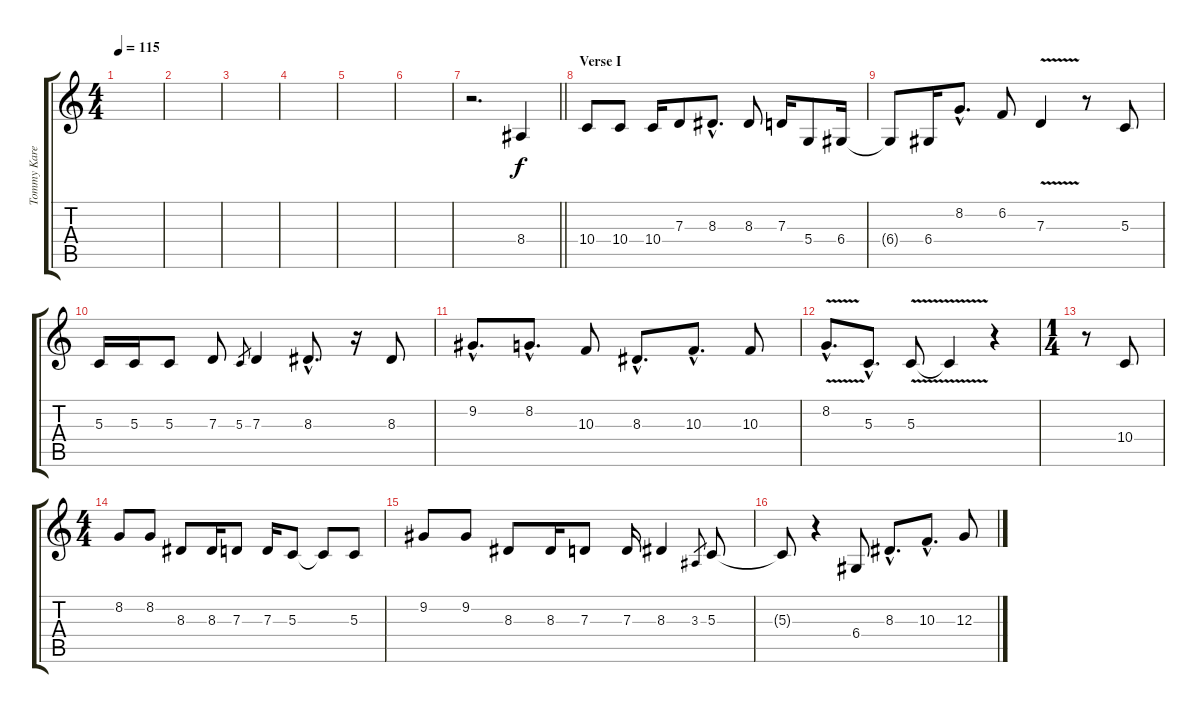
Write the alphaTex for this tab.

\track ("Tommy Karevik" "Tommy Kare") {instrument tuba}
\staff {score tabs}
\tuning (E4 B3 G3 D3 A2 E2) {hide}
\ts (4 4)
\tempo 115
\clef g2
\ks c
|
|
|
|
|
|
\barLineRight lightlight
r.2{d} 8.4.4 |
\section ("" "Verse I")
10.4.8 10.4.8 10.4.16 7.3.8 8.3{hac}.8{d} 8.3.8 7.3.16 5.4.8 6.4.16 |
6.4{t}.8 6.4.16 8.2{hac}.8{d} 6.2.8 7.3{v}.4 r.8 5.3.8 |
5.3.16 5.3.16 5.3.8 7.3.8 5.3.8{gr} 7.3.4 8.3{hac}.8{d} r.16 8.3.8 |
9.2{hac}.8{d} 8.2{hac}.8{d} 10.3.8 8.3{hac}.8{d} 10.3{hac}.8{d} 10.3.8 |
8.2{v hac}.8{d} 5.3{hac}.8{d} 5.3{v}.8 5.3{t}.4 r.4 |
\ts (1 4)
r.8 10.4.8 |
\ts (4 4)
8.2.8 8.2.8 8.3.8 8.3.16 7.3.8 7.3.16 5.3.8 5.3{t}.8 5.3.8 |
9.2.8 9.2.8 8.3.8 8.3.16 7.3.8 7.3.16 8.3.4 3.3.8{gr} 5.3.8 |
5.3{t}.8 r.4 6.4.8 8.3{hac}.8{d} 10.3{hac}.8{d} 12.3.8
